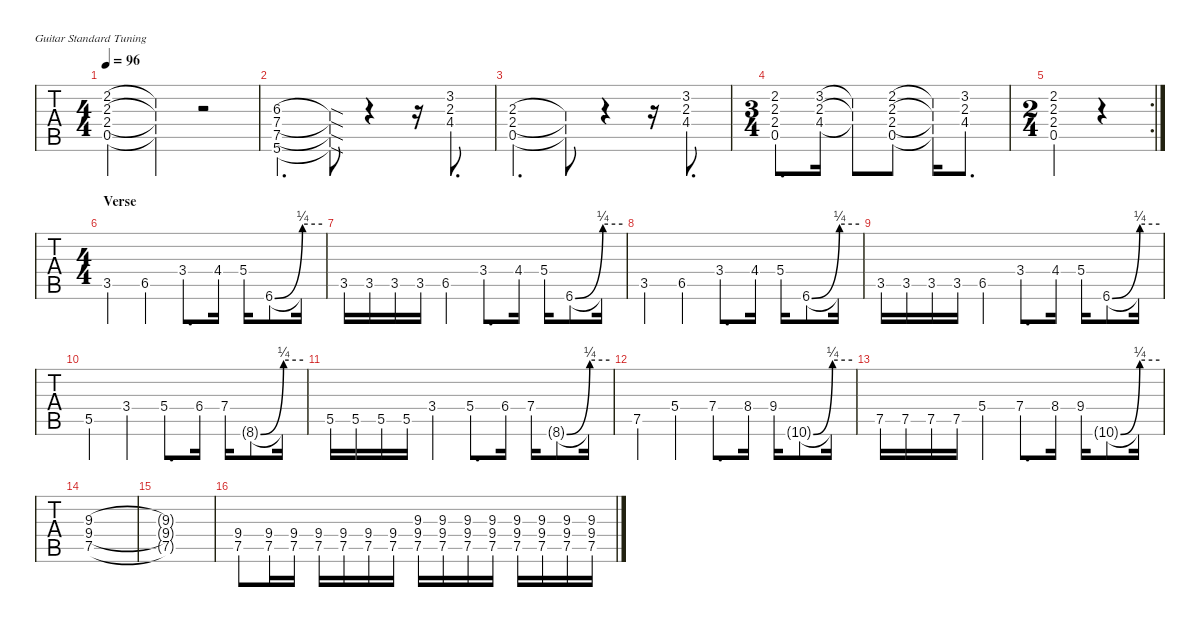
\hideDynamics
\bracketExtendMode nobrackets
\singleTrackTrackNamePolicy hidden
\multiTrackTrackNamePolicy hidden
\firstSystemTrackNameMode fullname
\firstSystemTrackNameOrientation horizontal
\otherSystemsTrackNameOrientation horizontal
\track ("Guitar I" "E-Gt") {instrument overdrivenguitar}
\staff {tabs}
\tuning (E4 B3 G3 D3 A2 E2)
\ts (4 4)
\tempo 96
\clef g2
\ks c
(2.4 0.5 2.3 2.2{acc #}).4{dy f} (2.4{t} 0.5{t} 2.3{t} 2.2{t acc #}).4 r.2 |
(7.4 7.5 5.6 6.3{acc #}).4{d} (7.4{sod t} 7.5{sod t} 5.6{sod t} 6.3{sod t acc #}).8 r.4 r.16 (3.2 2.3 4.4{acc #}).8{d} |
(2.3 2.4 0.5).4{d} (2.3{t} 2.4{t} 0.5{t}).8 r.4 r.16 (3.2 2.3 4.4{acc #}).8{d} |
\ts (3 4)
(2.2{acc #} 2.3 2.4 0.5).8{d} (3.2 2.3 4.4{acc #}).16 (3.2{t} 2.3{t} 4.4{t acc #}).8 (2.2{acc #} 2.3 2.4 0.5).8 (2.2{t acc #} 2.3{t} 2.4{t} 0.5{t}).16 (3.2 2.3 4.4{acc #}).8{d} |
\rc 2
\ts (2 4)
(2.2{acc #} 2.3 2.4 0.5).4 r.4 |
\ts (4 4)
\section ("" "Verse")
\scale
0.256862 3.5.4 6.5{acc #}.4 3.4.8{d} 4.4{acc #}.16 5.4.16 6.6{be (bend 0 0 59.4 1) acc #}.8 6.6{be (hold 0 1 60 1) t acc #}.16 |
\scale
0.251527 3.5.16 3.5.16 3.5.16 3.5.16 6.5{acc #}.4 3.4.8{d} 4.4{acc #}.16 5.4.16 6.6{be (bend 0 0 59.4 1) acc #}.8 6.6{be (hold 0 1 60 1) t acc #}.16 |
\scale
0.24581 3.5.4 6.5{acc #}.4 3.4.8{d} 4.4{acc #}.16 5.4.16 6.6{be (bend 0 0 60 1) acc #}.8 6.6{be (hold 0 1 60 1) t acc #}.16 |
\scale
0.24581 3.5.16 3.5.16 3.5.16 3.5.16 6.5{acc #}.4 3.4.8{d} 4.4{acc #}.16 5.4.16 6.6{be (bend 0 0 59.4 1) acc #}.8 6.6{be (hold 0 1 60 1) t acc #}.16 |
5.5.4 3.4.4 5.4.8{d} 6.4{acc #}.16 7.4.16 8.6{be (bend 0 0 59.4 1) g}.8 8.6{be (hold 0 1 60 1) t}.16 |
5.5.16 5.5.16 5.5.16 5.5.16 3.4.4 5.4.8{d} 6.4{acc #}.16 7.4.16 8.6{be (bend 0 0 58.8 1) g}.8 8.6{be (hold 0 1 60 1) t}.16 |
7.5.4 5.4.4 7.4.8{d} 8.4{acc #}.16 9.4.16 10.6{be (bend 0 0 59.4 1) g}.8 10.6{be (hold 0 1 60 1) t}.16 |
7.5.16 7.5.16 7.5.16 7.5.16 5.4.4 7.4.8{d} 8.4{acc #}.16 9.4.16 10.6{be (bend 0 0 59.4 1) g}.8 10.6{be (hold 0 1 60 1) t}.16 |
(9.3 9.4 7.5).1 |
(9.3{t} 9.4{t} 7.5{t}).1 |
(9.4 7.5).8{dy mf} (9.4 7.5).16 (9.4 7.5).16 (9.4 7.5).16 (9.4 7.5).16 (9.4 7.5).16 (9.4 7.5).16 (9.3 9.4 7.5).16 (9.3 9.4 7.5).16 (9.3 9.4 7.5).16 (9.3 9.4 7.5).16 (9.3 9.4 7.5).16 (9.3 9.4 7.5).16 (9.3 9.4 7.5).16 (9.3 9.4 7.5).16
